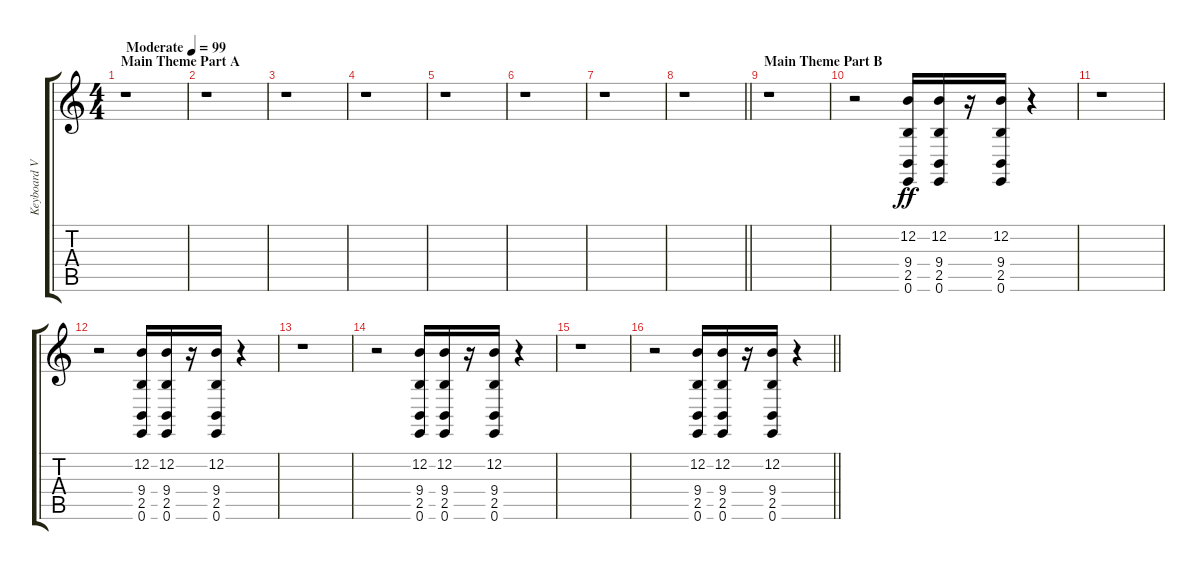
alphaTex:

\track ("Keyboard VI (Lead Effect)" "Keyboard V") {instrument lead2sawtooth}
\staff {score tabs}
\tuning (E4 B3 G3 D3 A2 E2) {hide}
\ts (4 4)
\section ("" "Main Theme Part A")
\tempo (99 "Moderate")
\clef g2
\ks c
r.1{dy ff instrument lead2sawtooth} |
r.1 |
r.1 |
r.1 |
r.1 |
r.1 |
r.1 |
\barLineRight lightlight
r.1 |
\section ("" "Main Theme Part B")
r.1{instrument taikodrum} |
r.2 (12.2 9.4 2.5 0.6).16 (12.2 9.4 2.5 0.6).16 r.16 (12.2 9.4 2.5 0.6).16 r.4 |
r.1 |
r.2 (12.2 9.4 2.5 0.6).16 (12.2 9.4 2.5 0.6).16 r.16 (12.2 9.4 2.5 0.6).16 r.4 |
r.1 |
r.2 (12.2 9.4 2.5 0.6).16 (12.2 9.4 2.5 0.6).16 r.16 (12.2 9.4 2.5 0.6).16 r.4 |
r.1 |
\barLineRight lightlight
r.2 (12.2 9.4 2.5 0.6).16 (12.2 9.4 2.5 0.6).16 r.16 (12.2 9.4 2.5 0.6).16 r.4
